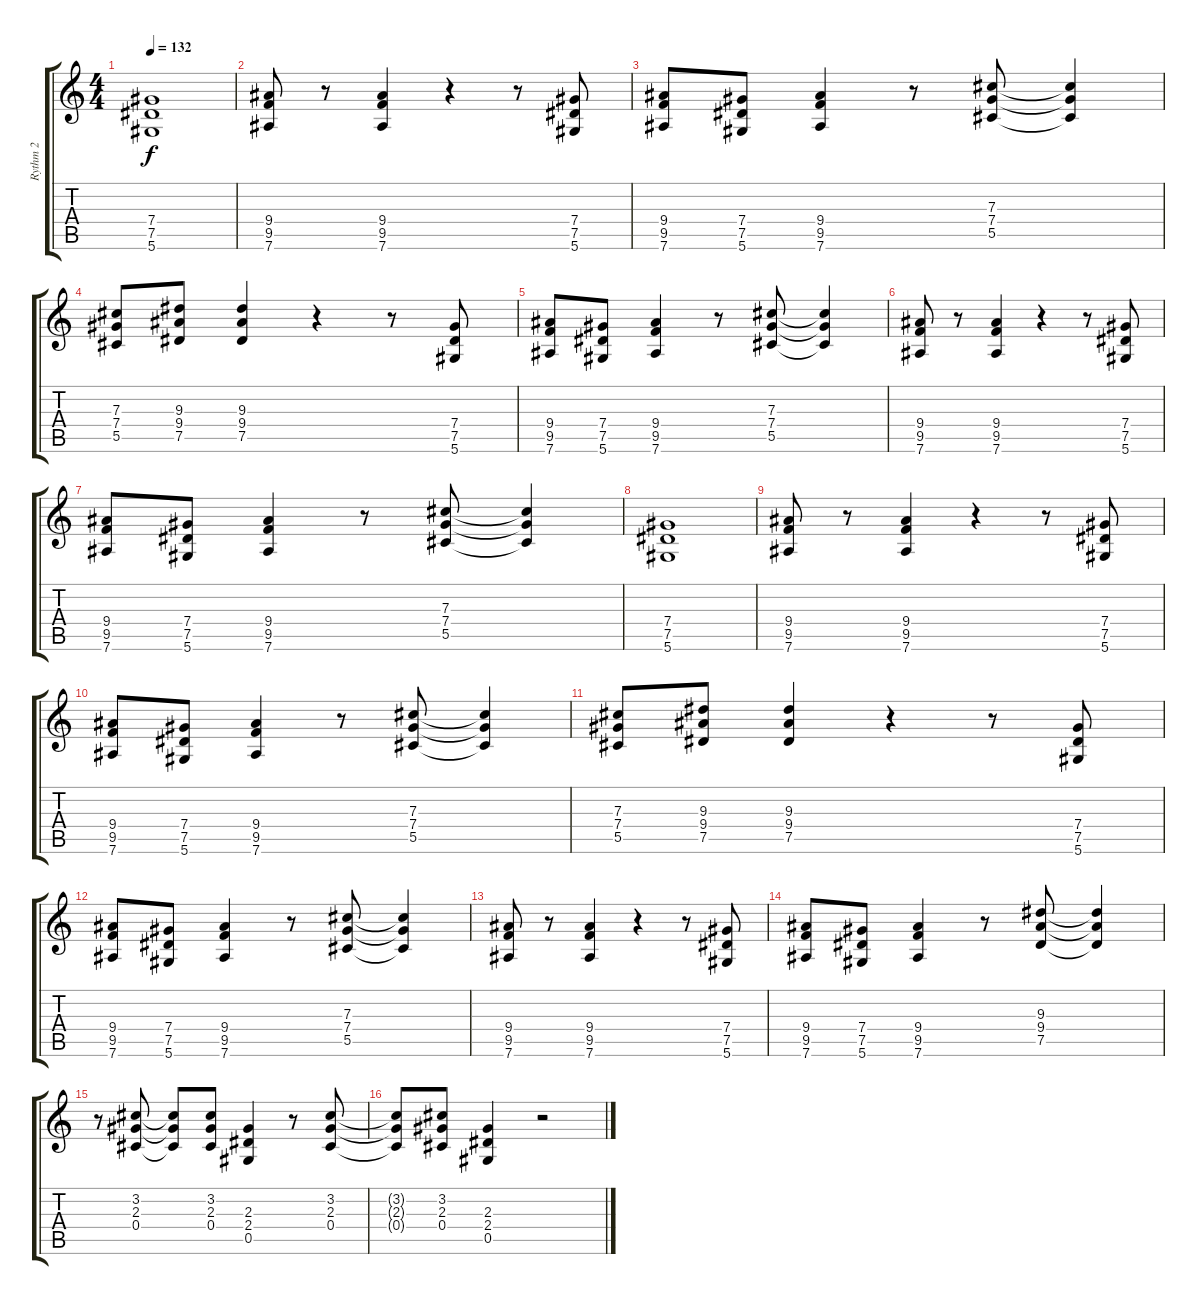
\track ("Rythm 2" "Rythm 2") {instrument overdrivenguitar}
\staff {score tabs}
\tuning (Eb4 Bb3 Gb3 Db3 Ab2 Eb2) {hide}
\ts (4 4)
\tempo 132
\clef g2
\ks c
(7.4 7.5 5.6).1{dy f} |
(9.4 9.5 7.6).8 r.8 (9.4 9.5 7.6).4 r.4 r.8 (7.4 7.5 5.6).8 |
(9.4 9.5 7.6).8 (7.4 7.5 5.6).8 (9.4 9.5 7.6).4 r.8 (7.3 7.4 5.5).8 (7.3{t} 7.4{t} 5.5{t}).4 |
(7.3 7.4 5.5).8 (9.3 9.4 7.5).8 (9.3 9.4 7.5).4 r.4 r.8 (7.4 7.5 5.6).8 |
(9.4 9.5 7.6).8 (7.4 7.5 5.6).8 (9.4 9.5 7.6).4 r.8 (7.3 7.4 5.5).8 (7.3{t} 7.4{t} 5.5{t}).4 |
(9.4 9.5 7.6).8 r.8 (9.4 9.5 7.6).4 r.4 r.8 (7.4 7.5 5.6).8 |
(9.4 9.5 7.6).8 (7.4 7.5 5.6).8 (9.4 9.5 7.6).4 r.8 (7.3 7.4 5.5).8 (7.3{t} 7.4{t} 5.5{t}).4 |
(7.4 7.5 5.6).1 |
(9.4 9.5 7.6).8 r.8 (9.4 9.5 7.6).4 r.4 r.8 (7.4 7.5 5.6).8 |
(9.4 9.5 7.6).8 (7.4 7.5 5.6).8 (9.4 9.5 7.6).4 r.8 (7.3 7.4 5.5).8 (7.3{t} 7.4{t} 5.5{t}).4 |
(7.3 7.4 5.5).8 (9.3 9.4 7.5).8 (9.3 9.4 7.5).4 r.4 r.8 (7.4 7.5 5.6).8 |
(9.4 9.5 7.6).8 (7.4 7.5 5.6).8 (9.4 9.5 7.6).4 r.8 (7.3 7.4 5.5).8 (7.3{t} 7.4{t} 5.5{t}).4 |
(9.4 9.5 7.6).8 r.8 (9.4 9.5 7.6).4 r.4 r.8 (7.4 7.5 5.6).8 |
(9.4 9.5 7.6).8 (7.4 7.5 5.6).8 (9.4 9.5 7.6).4 r.8 (9.3 9.4 7.5).8 (9.3{t} 9.4{t} 7.5{t}).4 |
r.8 (3.2 2.3 0.4).8 (3.2{t} 2.3{t} 0.4{t}).8 (3.2 2.3 0.4).8 (2.3 2.4 0.5).4 r.8 (3.2 2.3 0.4).8 |
(3.2{t} 2.3{t} 0.4{t}).8 (3.2 2.3 0.4).8 (2.3 2.4 0.5).4 r.2
